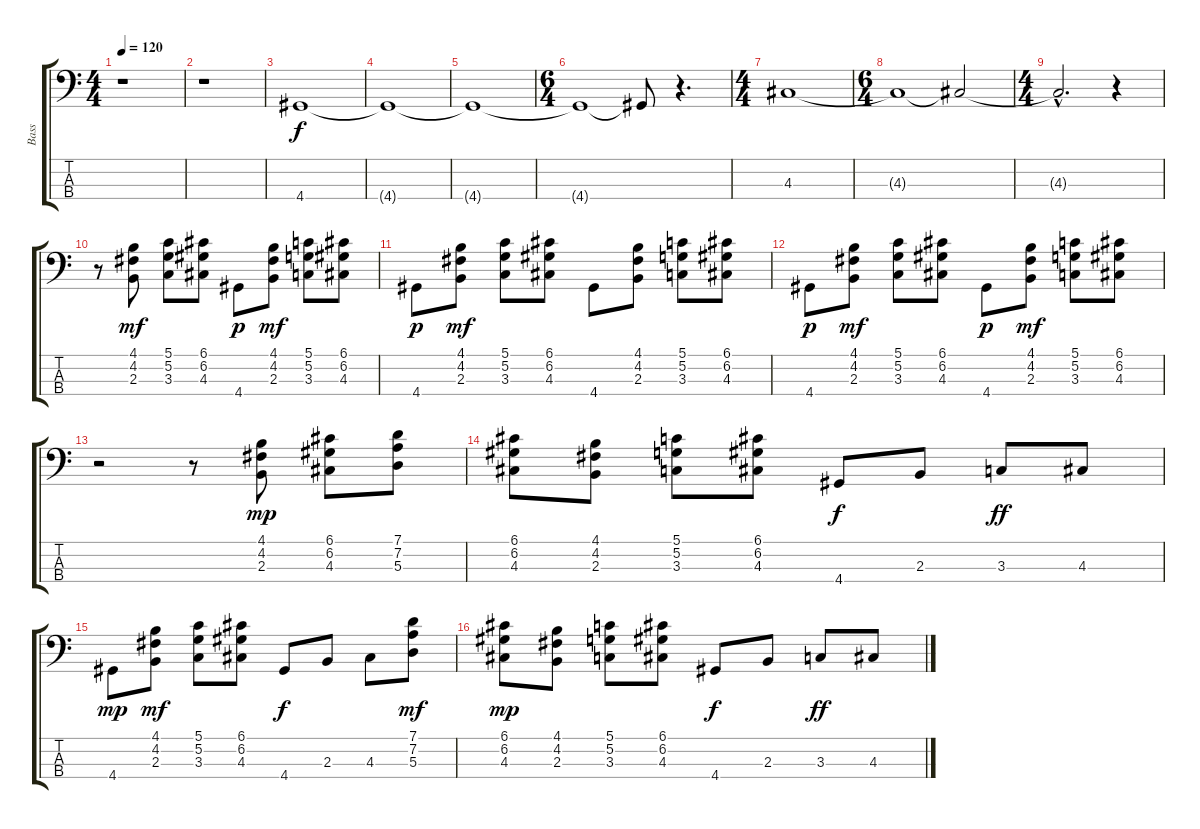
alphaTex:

\track ("Bass" "Bass") {instrument slapbass1}
\staff {score tabs}
\tuning (G2 D2 A1 E1) {hide}
\ts (4 4)
\tempo 120
\clef f4
\ks c
r.1{dy f instrument slapbass1} |
r.1 |
4.4.1 |
4.4{t}.1 |
4.4{t}.1 |
\ts (6 4)
4.4{t}.1 4.4{t}.8 r.4{d} |
\ts (4 4)
4.3.1 |
\ts (6 4)
4.3{t}.1 4.3{t}.2 |
\ts (4 4)
4.3{hac t}.2{d} r.4 |
r.8 (4.1 4.2 2.3).8{dy mf} (5.1 5.2 3.3).8 (6.1 6.2 4.3).8 4.4.8{dy p} (4.1 4.2 2.3).8{dy mf} (5.1 5.2 3.3).8 (6.1 6.2 4.3).8 |
4.4.8{dy p} (4.1 4.2 2.3).8{dy mf} (5.1 5.2 3.3).8 (6.1 6.2 4.3).8 4.4.8 (4.1 4.2 2.3).8 (5.1 5.2 3.3).8 (6.1 6.2 4.3).8 |
4.4.8{dy p} (4.1 4.2 2.3).8{dy mf} (5.1 5.2 3.3).8 (6.1 6.2 4.3).8 4.4.8{dy p} (4.1 4.2 2.3).8{dy mf} (5.1 5.2 3.3).8 (6.1 6.2 4.3).8 |
r.2 r.8 (4.1 4.2 2.3).8{dy mp} (6.1 6.2 4.3).8 (7.1 7.2 5.3).8 |
(6.1 6.2 4.3).8 (4.1 4.2 2.3).8 (5.1 5.2 3.3).8 (6.1 6.2 4.3).8 4.4.8{dy f} 2.3.8 3.3.8{dy ff} 4.3.8 |
4.4.8{dy mp} (4.1 4.2 2.3).8{dy mf} (5.1 5.2 3.3).8 (6.1 6.2 4.3).8 4.4.8{dy f} 2.3.8 4.3.8 (7.1 7.2 5.3).8{dy mf} |
(6.1 6.2 4.3).8{dy mp} (4.1 4.2 2.3).8 (5.1 5.2 3.3).8 (6.1 6.2 4.3).8 4.4.8{dy f} 2.3.8 3.3.8{dy ff} 4.3.8
